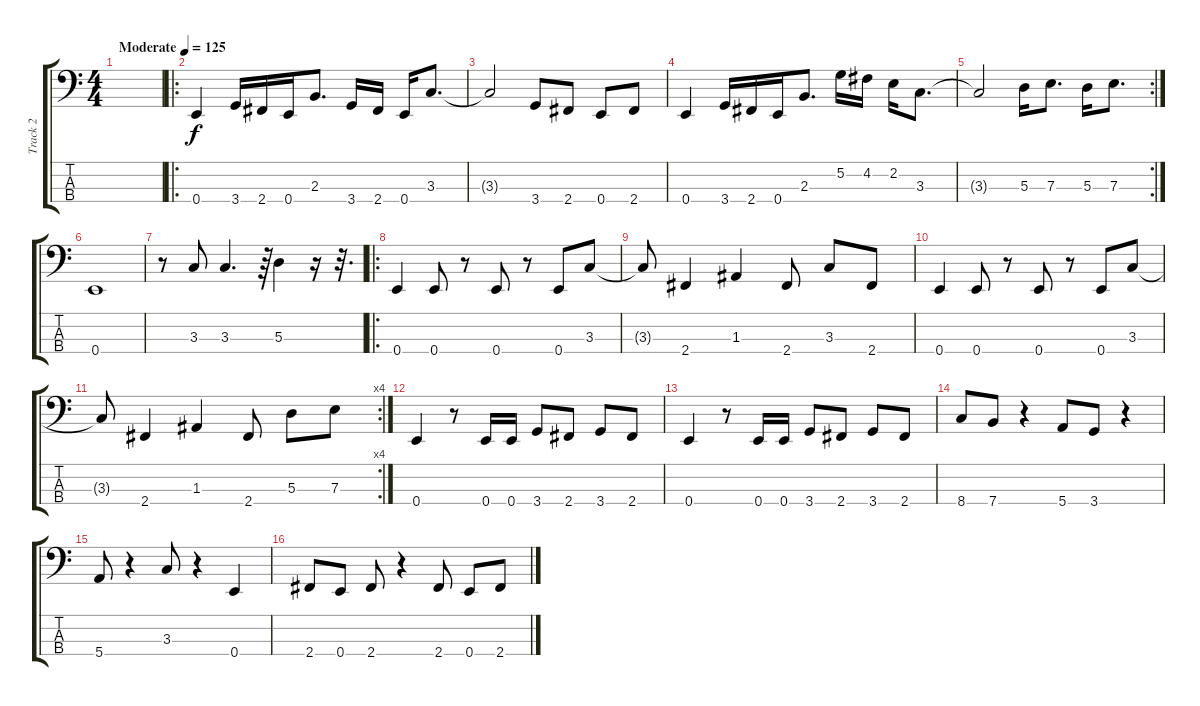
\track ("Track 2" "Track 2") {instrument electricbassfinger}
\staff {score tabs}
\tuning (G2 D2 A1 E1) {hide}
\ts (4 4)
\tempo (125 "Moderate")
\clef f4
\ks c
|
\ro
0.4.4 3.4.16 2.4.16 0.4.16 2.3.8{d} 3.4.16 2.4.16 0.4.16 3.3.8{d} |
3.3{t}.2 3.4.8 2.4.8 0.4.8 2.4.8 |
0.4.4 3.4.16 2.4.16 0.4.16 2.3.8{d} 5.2.16 4.2.16 2.2.16 3.3.8{d} |
\rc 2
3.3{t}.2 5.3.16 7.3.8{d} 5.3.16 7.3.8{d} |
0.4.1 |
r.8 3.3.8 3.3.4{d} r.64 5.3.4 r.16 r.32{d} |
\ro
0.4.4 0.4.8 r.8 0.4.8 r.8 0.4.8 3.3.8 |
3.3{t}.8 2.4.4 1.3.4 2.4.8 3.3.8 2.4.8 |
0.4.4 0.4.8 r.8 0.4.8 r.8 0.4.8 3.3.8 |
\rc 4
3.3{t}.8 2.4.4 1.3.4 2.4.8 5.3.8 7.3.8 |
0.4.4 r.8 0.4.16 0.4.16 3.4.8 2.4.8 3.4.8 2.4.8 |
0.4.4 r.8 0.4.16 0.4.16 3.4.8 2.4.8 3.4.8 2.4.8 |
8.4.8 7.4.8 r.4 5.4.8 3.4.8 r.4 |
5.4.8 r.4 3.3.8 r.4 0.4.4 |
2.4.8 0.4.8 2.4.8 r.4 2.4.8 0.4.8 2.4.8
